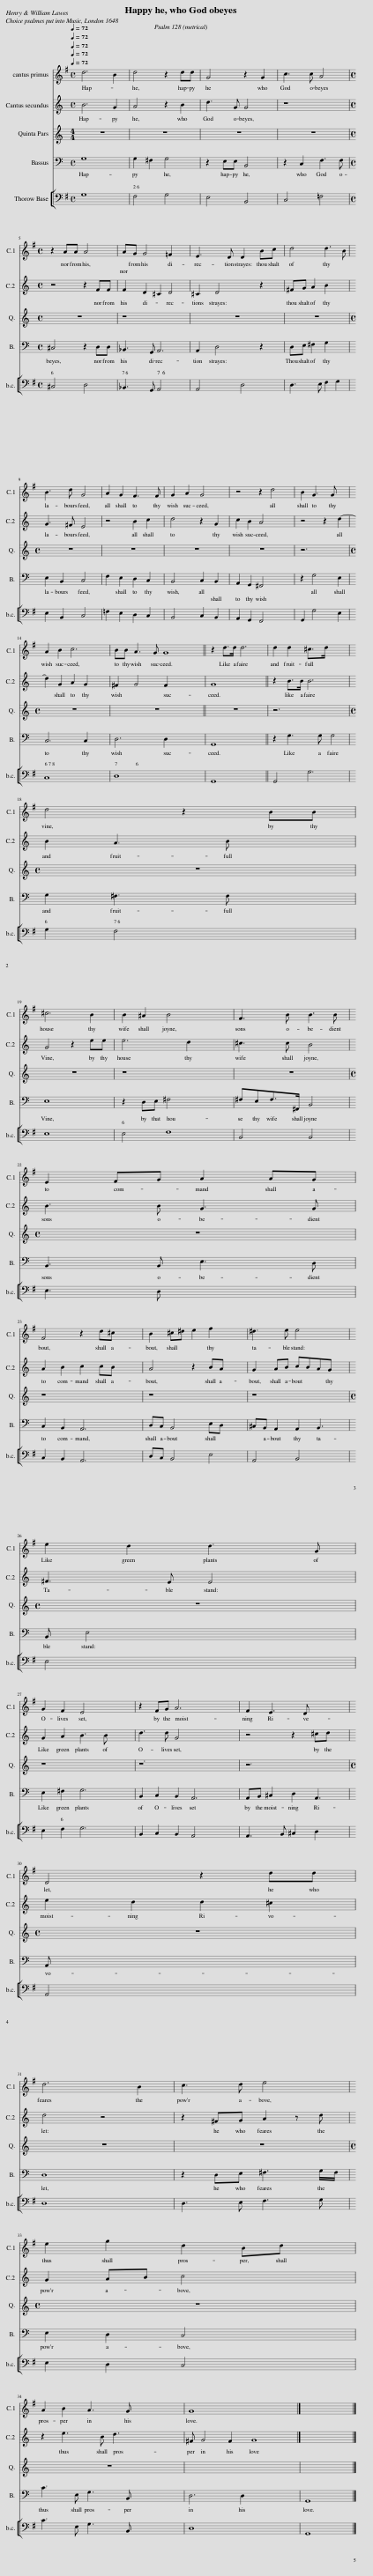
X:1
%%score 1 2 3 4
L:1/8
Q:1/4=72
M:4/4
I:linebreak $
K:G
V:1 treble
V:2 treble
V:3 bass
V:4 bass
V:1
 d6 B2 | d4 z2 dd | G4 z2 G2 | c3 c A4 |$[M:4/4] z2 AA A4 | %5
 AG G4 =F2 x2 | E3 D D2 Bc | d4 d3 B |$ B3 d G4 | A2 G2 F3 F | %10
 G2 A2 G4 | z4 z2 d4 | B2 G3 G x2 |$ A2 B2 c6 | BB A3 G G8 || %15
 z2 d>d d6 | d2 d2 ^c>d x4 |$ d4 z2 BB |$ ^c6 B2 | B2 ^A2 B4 x4 | %20
 F3 B B3 B |$ E2 FG A2 AG |$ F4 z2 d^c x2 | B2 ^c^d e2 f2 x2 | ^d3 e e4 x |$ %25
 e2 d2 d3 G |$ G2 F2 E4 x2 | z2 FG A6 x2 | F2 E3 D x3 |$ D4 z2 dd |$ %30
 d6 B2 | c3 d e4 |$ e2 g2 d2 Bd x |$ A2 B2 A3 G x7 | G8 x7 |] %35
 x8 |] %36
V:2
[K:C] B6 G2 | A4 z2 B2 | d3 G G4 | z8 |$[M:4/4] z4 z2 FF | %5
 F2 D2 ^C2 D4 | ^C2 D4 z2 | ^FG A2 B2 x2 |$ G3 ^F E4 | z4 B2 c2 | %10
 d4 z2 G2 | c2 B2 A4 x2 | z4 z2 d2- |$ d2 G2 A2 G2 x2 | ^F2 G4 F2 x6 || %15
 G8 x2 | z2 B>B B6 |$ B2 A3 B x2 |$ G4 z2 ee | e6 d2 x4 | %20
 ^c3 c B4 |$ B3 B G3 G |$ A2 B2 c2 cB x2 | A4 z2 BA x2 | G2 AB cBAG x |$ %25
 ^F3 E E4 |$ G2 A2 B3 B x2 | d3 d G4 x4 | z4 z2 ^cd x |$ e2 d2 d2 ^c2 |$ %30
 d4 z4 | z2 ^FG A2 z d |$ G2 AB c4 x |$ z2 e3 B d3 x6 | ^F G4 F2 G8 |] %35
 x8 |] %36
V:3
[K:C] G,8 | G,2 ^F,2 G,4 | z2 E,E, B,,4 | z2 C,2 F,3 F, |$[M:4/4] ^C,4 z2 D,D, | %5
 _B,,3 G,, A,,6 | A,,2 D,4 z2 | D,E, ^F,2 G,2 x2 |$ E,2 B,,2 C,4 | F,2 E,2 D,2 C,2 | %10
 B,,4 C,2 B,,2 | A,,2 G,,2 ^F,,4 x2 | z2 G,4 E,2 |$ C,6 C,2 x2 | D,6 D,2 x6 || %15
 G,,8 x2 | z2 G,3 G, G,4 |$ G,2 ^F,3 F, x2 |$ E,8 | z2 D,E, ^F,4 x4 | %20
 ^F,E,F,>^F,, B,,4 |$ B,,3 B,, E,3 D, |$ C,2 B,,2 A,,6 | D,C, B,,4 E,D, x2 | ^C,B,, A,,2 A,,2 B,,3 |$ %25
 B,, E,4 x3 |$ E,2 ^F,2 G,6 | B,,2 C,2 B,,2 A,,6 | A,,B,, ^C,2 D,2 A,,3 |$ A,, x7 |$ %30
 D,8 | z2 D,E, ^F,3 G,/F,/ |$ E,2 D,2 C,4 x |$ C3 E, G,3 B,, x7 | D,6 D,2 x7 |] %35
 G,,8 |] %36
V:4
 G,8 | F,4 G,4 | E,4 B,,4 | C,4 =F,4 |$[M:4/4] ^C,4 D,4 | %5
 _B,,3 G,, A,,4 x2 | A,,4 D,4 | D,3 E, F,2 G,2 |$ E,2 B,,2 C,4 | =F,2 E,2 D,2 C,2 | %10
 B,,4 C,2 B,,2 | A,,2 G,,2 F,,4 x2 | G,,2 G,4 E,2 |$ C,8 x2 | D,8 x6 || %15
 G,,8 x2 | G,,4 G,6 |$ G,2 F,4 x2 |$ E,8 | E,4 F,8 | %20
 B,,4 B,,4 |$ E,3 D, x4 |$ C,2 B,,2 A,,6 | D,C, B,,4 E,4 | A,,4 B,,4 x |$ %25
 E,4 x4 |$ E,2 F,2 G,6 | B,,2 C,2 B,,2 A,,4 x2 | A,,3 B,, ^C,2 D,2 x |$ A,,4 x4 |$ %30
 D,8 | D,3 E, F,3 G, |$ E,2 D,2 C,4 x |$ C3 E, G,3 B,, x7 | D,8 x7 |] %35
 G,,8 |] %36
